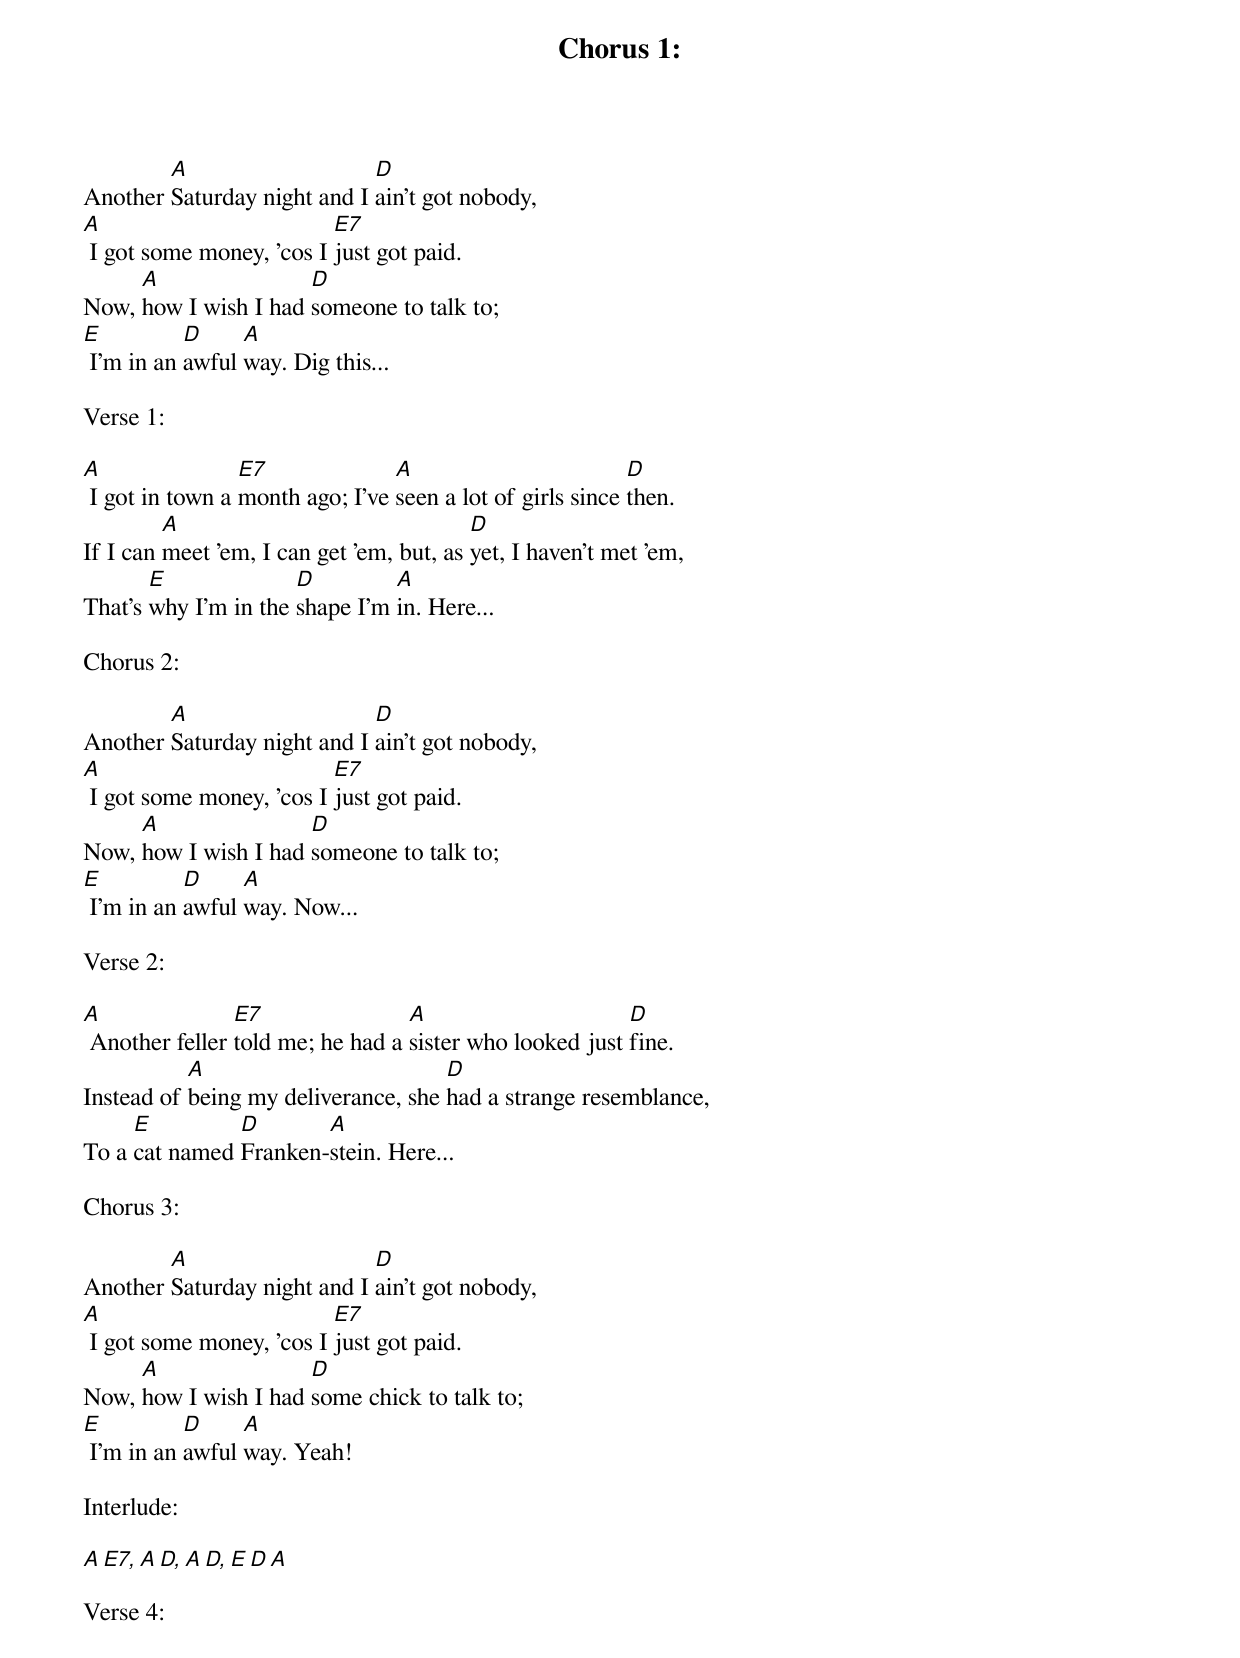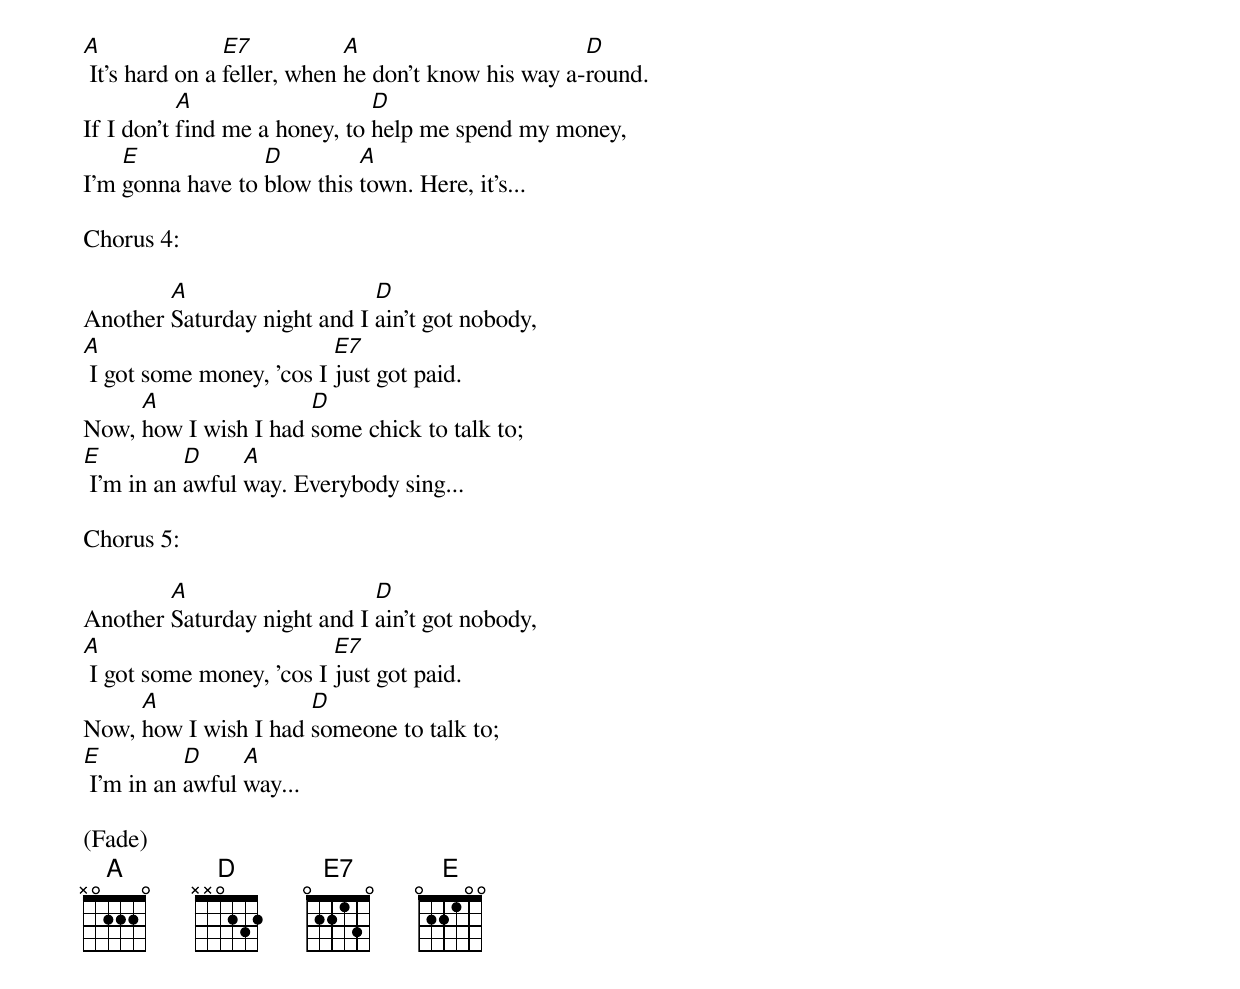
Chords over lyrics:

Chorus 1:

        A                    D
Another Saturday night and I ain't got nobody,
A                         E7
 I got some money, 'cos I just got paid.
     A                D
Now, how I wish I had someone to talk to;
E          D     A
 I'm in an awful way. Dig this...

Verse 1:

A                E7              A                         D
 I got in town a month ago; I've seen a lot of girls since then.
         A                                D
If I can meet 'em, I can get 'em, but, as yet, I haven't met 'em,
       E              D         A
That's why I'm in the shape I'm in. Here...

Chorus 2:

        A                    D
Another Saturday night and I ain't got nobody,
A                         E7
 I got some money, 'cos I just got paid.
     A                D
Now, how I wish I had someone to talk to;
E          D     A
 I'm in an awful way. Now...

Verse 2:

A               E7                A                      D
 Another feller told me; he had a sister who looked just fine.
           A                         D
Instead of being my deliverance, she had a strange resemblance,
     E         D       A
To a cat named Franken-stein. Here...

Chorus 3:

        A                    D
Another Saturday night and I ain't got nobody,
A                         E7
 I got some money, 'cos I just got paid.
     A                D
Now, how I wish I had some chick to talk to;
E          D     A
 I'm in an awful way. Yeah!

Interlude:

A  E7, A  D, A  D, E  D  A

Verse 4:

A               E7           A                       D
 It's hard on a feller, when he don't know his way a-round.
           A                   D
If I don't find me a honey, to help me spend my money,
    E             D         A
I'm gonna have to blow this town. Here, it's...

Chorus 4:

        A                    D
Another Saturday night and I ain't got nobody,
A                         E7
 I got some money, 'cos I just got paid.
     A                D
Now, how I wish I had some chick to talk to;
E          D     A
 I'm in an awful way. Everybody sing...

Chorus 5:

        A                    D
Another Saturday night and I ain't got nobody,
A                         E7
 I got some money, 'cos I just got paid.
     A                D
Now, how I wish I had someone to talk to;
E          D     A
 I'm in an awful way...

(Fade)
